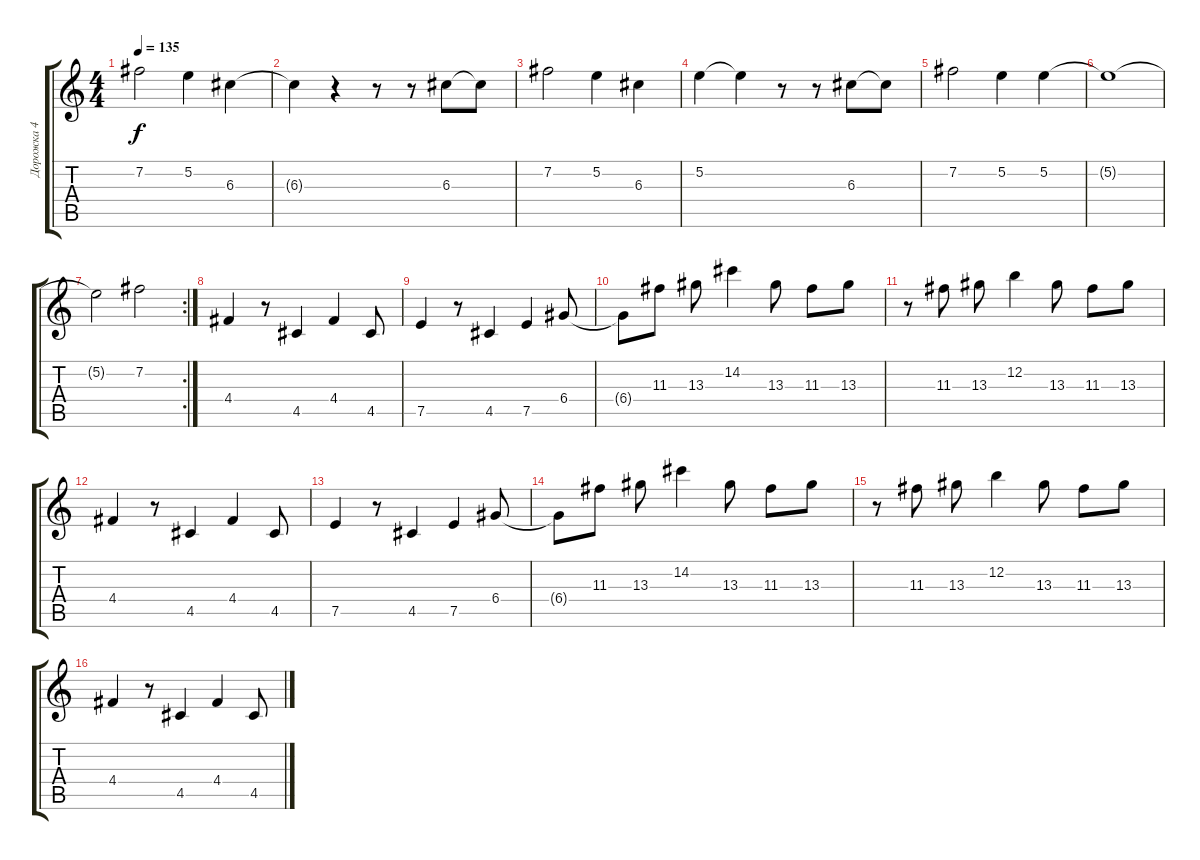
\track ("Дорожка 4" "Дорожка 4") {instrument overdrivenguitar}
\staff {score tabs}
\tuning (E4 B3 G3 D3 A2 E2) {hide}
\ts (4 4)
\tempo 135
\clef g2
\ks c
7.2.2{dy f} 5.2.4 6.3.4 |
6.3{t}.4 r.4 r.8 r.8 6.3.8 6.3{t}.8 |
7.2.2 5.2.4 6.3.4 |
5.2.4 5.2{t}.4 r.8 r.8 6.3.8 6.3{t}.8 |
7.2.2 5.2.4 5.2.4 |
5.2{t}.1 |
\rc 2
5.2{t}.2 7.2.2 |
4.4.4 r.8 4.5.4 4.4.4 4.5.8 |
7.5.4 r.8 4.5.4 7.5.4 6.4.8 |
6.4{t}.8 11.3.8 13.3.8 14.2.4 13.3.8 11.3.8 13.3.8 |
r.8 11.3.8 13.3.8 12.2.4 13.3.8 11.3.8 13.3.8 |
4.4.4 r.8 4.5.4 4.4.4 4.5.8 |
7.5.4 r.8 4.5.4 7.5.4 6.4.8 |
6.4{t}.8 11.3.8 13.3.8 14.2.4 13.3.8 11.3.8 13.3.8 |
r.8 11.3.8 13.3.8 12.2.4 13.3.8 11.3.8 13.3.8 |
4.4.4 r.8 4.5.4 4.4.4 4.5.8
